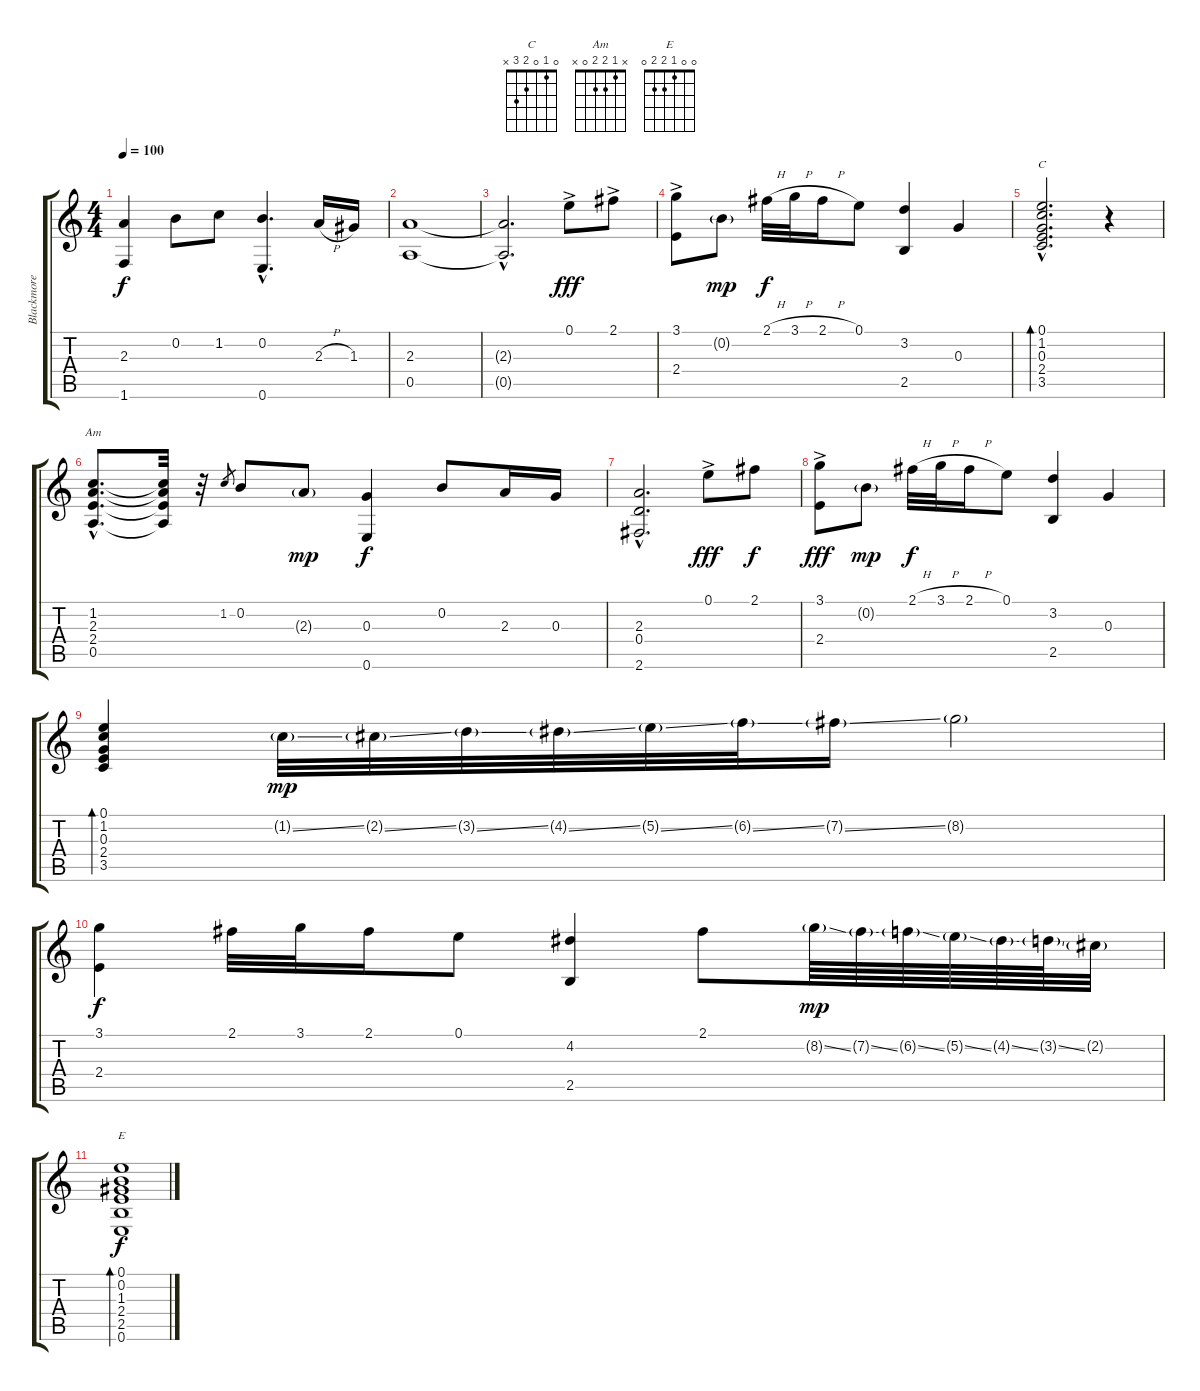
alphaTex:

\track ("Blackmore" "Blackmore") {instrument acousticguitarsteel}
\staff {score tabs}
\tuning (E4 B3 G3 D3 A2 E2) {hide}
\chord ("C" 0 1 0 2 3 x)
\chord ("Am" x 1 2 2 0 x)
\chord ("E" 0 0 1 2 2 0)
\ts (4 4)
\tempo 100
\clef g2
\ks c
(2.3 1.6).4{dy f} 0.2.8 1.2.8 (0.2{hac} 0.6).4{d} 2.3{h}.16 1.3.16 |
(2.3 0.5).1 |
(2.3{hac t} 0.5{hac t}).2{d} 0.1{ac}.8{dy fff} 2.1{ac}.8 |
(3.1{ac} 2.4).8 0.2{g}.8{dy mp} 2.1{h}.32{dy f} 3.1{h}.32 2.1{h}.16 0.1.8 (3.2 2.5).4 0.3.4 |
(0.1{hac} 1.2{hac} 0.3{hac} 2.4{hac} 3.5{hac}).2{d bd 240 ch "C"} r.4 |
(1.2{hac} 2.3{hac} 2.4{hac} 0.5{hac}).8{d ch "Am"} (1.2{t} 2.3{t} 2.4{t} 0.5{t}).32 r.32 1.2.8{gr} 0.2.8 2.3{g}.8{dy mp} (0.3 0.6).4{dy f} 0.2.8 2.3.16 0.3.16 |
(2.3 0.4 2.6{hac}).2{d} 0.1{ac}.8{dy fff} 2.1.8{dy f} |
(3.1{ac} 2.4).8{dy fff} 0.2{g}.8{dy mp} 2.1{h}.32{dy f} 3.1{h}.32 2.1{h}.16 0.1.8 (3.2 2.5).4 0.3.4 |
(0.1 1.2 0.3 2.4 3.5).4{bd 240} 1.2{ss g}.32{dy mp} 2.2{ss g}.32 3.2{ss g}.32 4.2{ss g}.32 5.2{ss g}.32 6.2{ss g}.32 7.2{ss g}.16 8.2{g}.2 |
(3.1 2.4).4{dy f} 2.1.32 3.1.32 2.1.16 0.1.8 (4.2 2.5).4 2.1.8 8.2{ss g}.64{dy mp} 7.2{ss g}.64 6.2{ss g}.64 5.2{ss g}.64 4.2{ss g}.64 3.2{ss g}.64 2.2{g}.32 |
(0.1 0.2 1.3 2.4 2.5 0.6).1{bd 480 ch "E" dy f}
